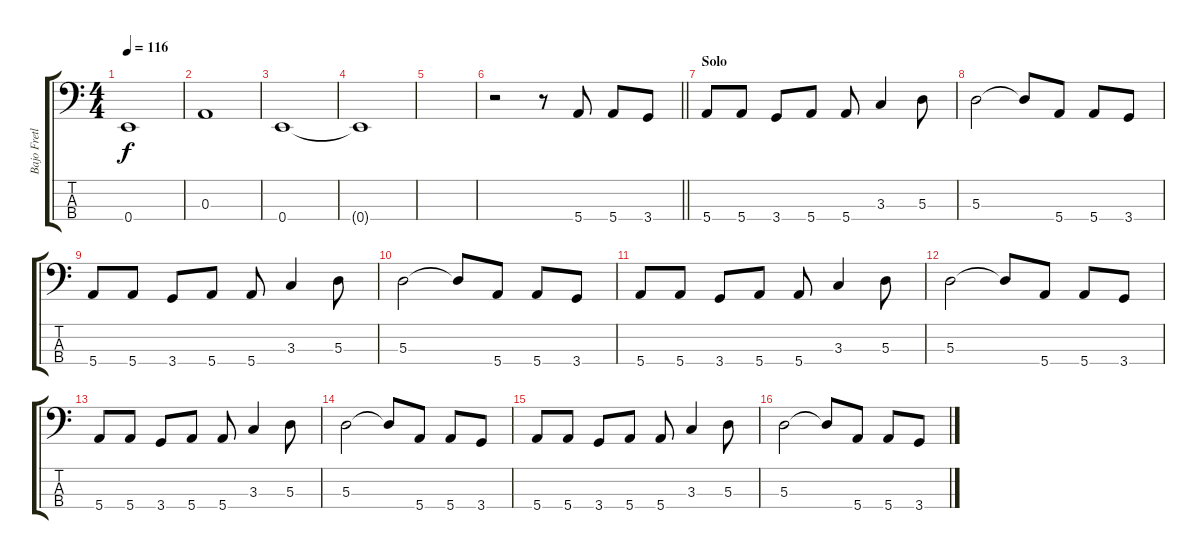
\track ("Bajo Fretless" "Bajo Fretl") {instrument electricbassfinger}
\staff {score tabs}
\tuning (G2 D2 A1 E1) {hide}
\ts (4 4)
\tempo 116
\clef f4
\ks c
0.4.1{dy f} |
0.3.1 |
0.4.1 |
0.4{t}.1 |
|
\barLineRight lightlight
r.2 r.8 5.4.8 5.4.8 3.4.8 |
\section ("" "Solo")
5.4.8 5.4.8 3.4.8 5.4.8 5.4.8 3.3.4 5.3.8 |
5.3.2 5.3{t}.8 5.4.8 5.4.8 3.4.8 |
5.4.8 5.4.8 3.4.8 5.4.8 5.4.8 3.3.4 5.3.8 |
5.3.2 5.3{t}.8 5.4.8 5.4.8 3.4.8 |
5.4.8 5.4.8 3.4.8 5.4.8 5.4.8 3.3.4 5.3.8 |
5.3.2 5.3{t}.8 5.4.8 5.4.8 3.4.8 |
5.4.8 5.4.8 3.4.8 5.4.8 5.4.8 3.3.4 5.3.8 |
5.3.2 5.3{t}.8 5.4.8 5.4.8 3.4.8 |
5.4.8 5.4.8 3.4.8 5.4.8 5.4.8 3.3.4 5.3.8 |
5.3.2 5.3{t}.8 5.4.8 5.4.8 3.4.8
